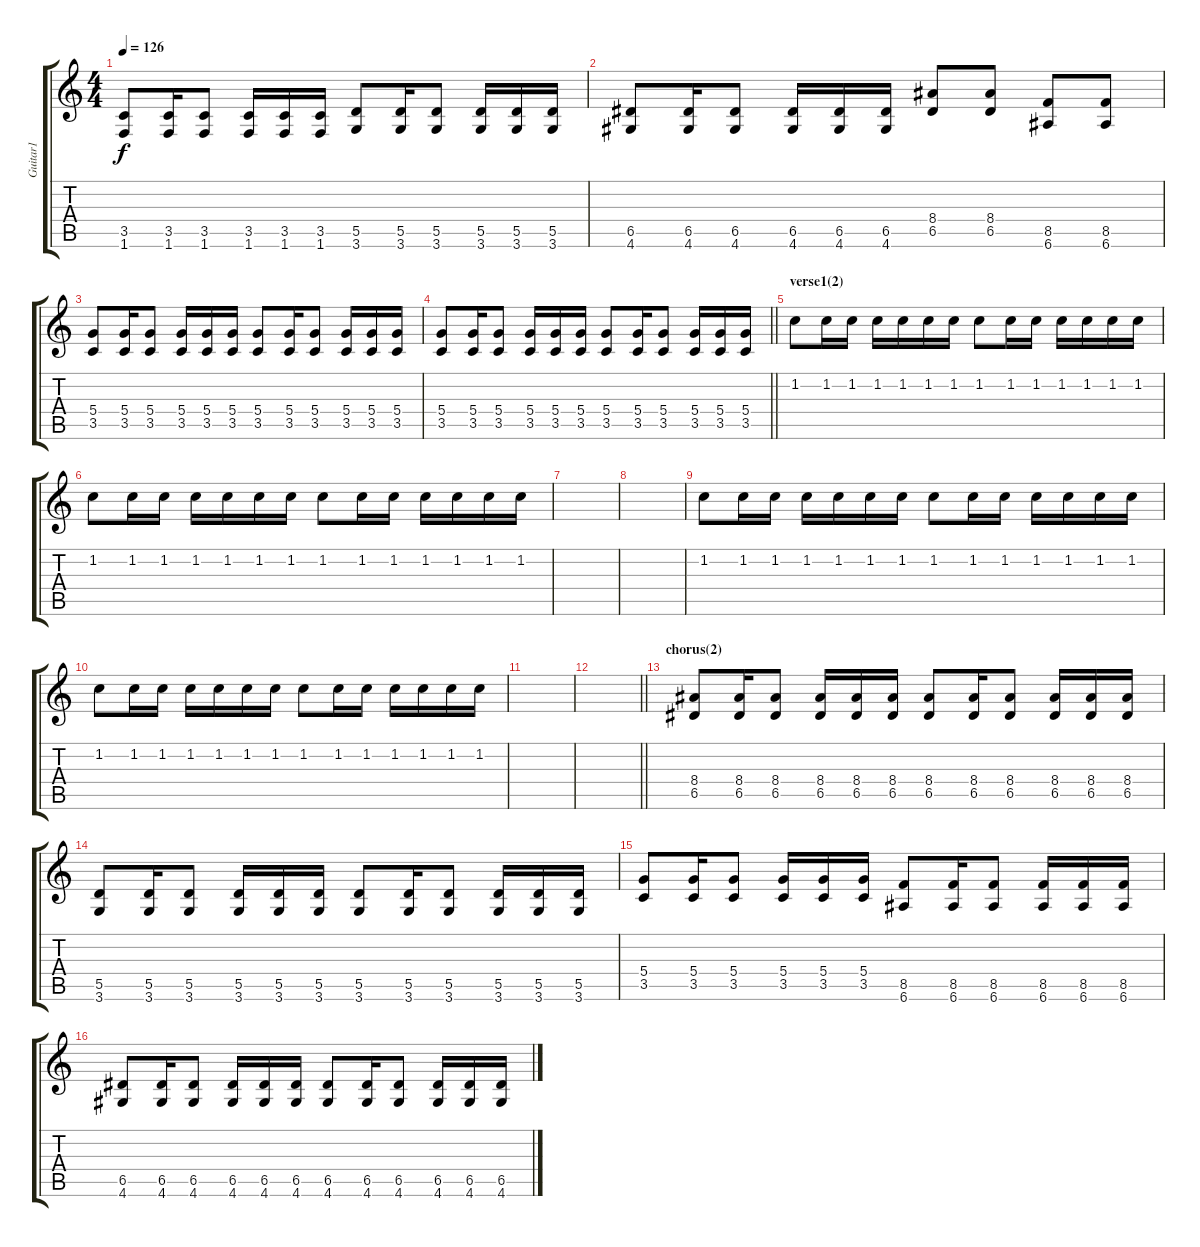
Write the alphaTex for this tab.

\track ("Guitar1" "Guitar1") {instrument overdrivenguitar}
\staff {score tabs}
\tuning (E4 B3 G3 D3 A2 E2) {hide}
\ts (4 4)
\tempo 126
\clef g2
\ks c
(3.5 1.6).8{dy f} (3.5 1.6).16 (3.5 1.6).8 (3.5 1.6).16 (3.5 1.6).16 (3.5 1.6).16 (5.5 3.6).8 (5.5 3.6).16 (5.5 3.6).8 (5.5 3.6).16 (5.5 3.6).16 (5.5 3.6).16 |
(6.5 4.6).8 (6.5 4.6).16 (6.5 4.6).8 (6.5 4.6).16 (6.5 4.6).16 (6.5 4.6).16 (8.4 6.5).8 (8.4 6.5).8 (8.5 6.6).8 (8.5 6.6).8 |
(5.4 3.5).8 (5.4 3.5).16 (5.4 3.5).8 (5.4 3.5).16 (5.4 3.5).16 (5.4 3.5).16 (5.4 3.5).8 (5.4 3.5).16 (5.4 3.5).8 (5.4 3.5).16 (5.4 3.5).16 (5.4 3.5).16 |
\barLineRight lightlight
(5.4 3.5).8 (5.4 3.5).16 (5.4 3.5).8 (5.4 3.5).16 (5.4 3.5).16 (5.4 3.5).16 (5.4 3.5).8 (5.4 3.5).16 (5.4 3.5).8 (5.4 3.5).16 (5.4 3.5).16 (5.4 3.5).16 |
\section ("" "verse1(2)")
1.2.8 1.2.16 1.2.16 1.2.16 1.2.16 1.2.16 1.2.16 1.2.8 1.2.16 1.2.16 1.2.16 1.2.16 1.2.16 1.2.16 |
1.2.8 1.2.16 1.2.16 1.2.16 1.2.16 1.2.16 1.2.16 1.2.8 1.2.16 1.2.16 1.2.16 1.2.16 1.2.16 1.2.16 |
|
|
1.2.8 1.2.16 1.2.16 1.2.16 1.2.16 1.2.16 1.2.16 1.2.8 1.2.16 1.2.16 1.2.16 1.2.16 1.2.16 1.2.16 |
1.2.8 1.2.16 1.2.16 1.2.16 1.2.16 1.2.16 1.2.16 1.2.8 1.2.16 1.2.16 1.2.16 1.2.16 1.2.16 1.2.16 |
|
\barLineRight lightlight
|
\section ("" "chorus(2)")
(8.4 6.5).8 (8.4 6.5).16 (8.4 6.5).8 (8.4 6.5).16 (8.4 6.5).16 (8.4 6.5).16 (8.4 6.5).8 (8.4 6.5).16 (8.4 6.5).8 (8.4 6.5).16 (8.4 6.5).16 (8.4 6.5).16 |
(5.5 3.6).8 (5.5 3.6).16 (5.5 3.6).8 (5.5 3.6).16 (5.5 3.6).16 (5.5 3.6).16 (5.5 3.6).8 (5.5 3.6).16 (5.5 3.6).8 (5.5 3.6).16 (5.5 3.6).16 (5.5 3.6).16 |
(5.4 3.5).8 (5.4 3.5).16 (5.4 3.5).8 (5.4 3.5).16 (5.4 3.5).16 (5.4 3.5).16 (8.5 6.6).8 (8.5 6.6).16 (8.5 6.6).8 (8.5 6.6).16 (8.5 6.6).16 (8.5 6.6).16 |
(6.5 4.6).8 (6.5 4.6).16 (6.5 4.6).8 (6.5 4.6).16 (6.5 4.6).16 (6.5 4.6).16 (6.5 4.6).8 (6.5 4.6).16 (6.5 4.6).8 (6.5 4.6).16 (6.5 4.6).16 (6.5 4.6).16
